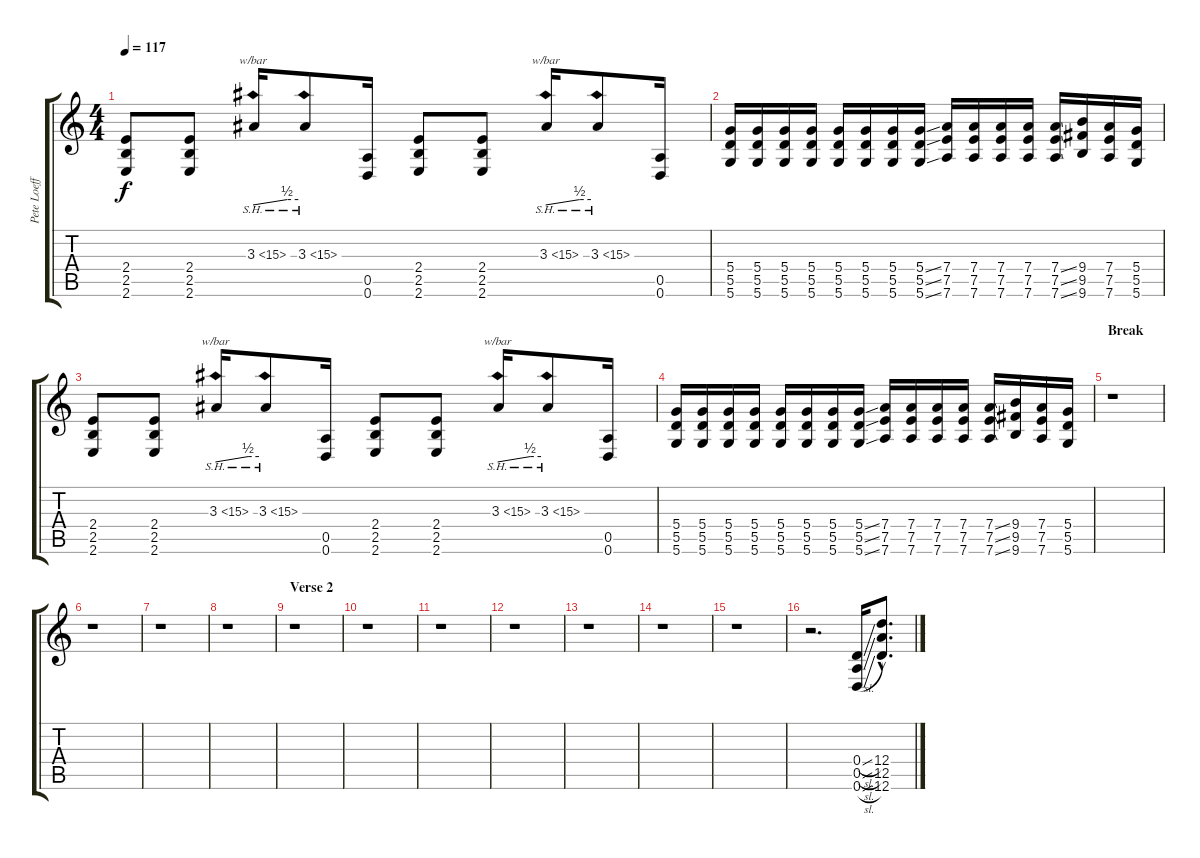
\track ("Pete Loeffler - Distortion Guitar(left)" "Pete Loeff") {instrument distortionguitar}
\staff {score tabs}
\tuning (E4 B3 G3 D3 A2 D2) {hide}
\ts (4 4)
\tempo 117
\clef g2
\ks c
(2.4 2.5 2.6).8{dy f} (2.4 2.5 2.6).8 3.3{sh 12}.16{tbe (custom default 0 0 45 2 60 2)} 3.3{sh 12}.8 (0.5 0.6).16 (2.4 2.5 2.6).8 (2.4 2.5 2.6).8 3.3{sh 12}.16{tbe (custom default 0 0 45 2 60 2)} 3.3{sh 12}.8 (0.5 0.6).16 |
(5.4 5.5 5.6).16 (5.4 5.5 5.6).16 (5.4 5.5 5.6).16 (5.4 5.5 5.6).16 (5.4 5.5 5.6).16 (5.4 5.5 5.6).16 (5.4 5.5 5.6).16 (5.4{ss} 5.5{ss} 5.6{ss}).16 (7.4 7.5 7.6).16 (7.4 7.5 7.6).16 (7.4 7.5 7.6).16 (7.4 7.5 7.6).16 (7.4{ss} 7.5{ss} 7.6{ss}).16 (9.4 9.5 9.6).16 (7.4 7.5 7.6).16 (5.4 5.5 5.6).16 |
(2.4 2.5 2.6).8 (2.4 2.5 2.6).8 3.3{sh 12}.16{tbe (custom default 0 0 45 2 60 2)} 3.3{sh 12}.8 (0.5 0.6).16 (2.4 2.5 2.6).8 (2.4 2.5 2.6).8 3.3{sh 12}.16{tbe (custom default 0 0 45 2 60 2)} 3.3{sh 12}.8 (0.5 0.6).16 |
(5.4 5.5 5.6).16 (5.4 5.5 5.6).16 (5.4 5.5 5.6).16 (5.4 5.5 5.6).16 (5.4 5.5 5.6).16 (5.4 5.5 5.6).16 (5.4 5.5 5.6).16 (5.4{ss} 5.5{ss} 5.6{ss}).16 (7.4 7.5 7.6).16 (7.4 7.5 7.6).16 (7.4 7.5 7.6).16 (7.4 7.5 7.6).16 (7.4{ss} 7.5{ss} 7.6{ss}).16 (9.4 9.5 9.6).16 (7.4 7.5 7.6).16 (5.4 5.5 5.6).16 |
\section ("" "Break")
r.1 |
r.1 |
r.1 |
r.1 |
\section ("" "Verse 2")
r.1 |
r.1 |
r.1 |
r.1 |
r.1 |
r.1 |
r.1 |
r.2{d} (0.4{sl} 0.5{sl} 0.6{sl}).16 (12.4{ss hac} 12.5{ss hac} 12.6{ss hac}).8{d}
